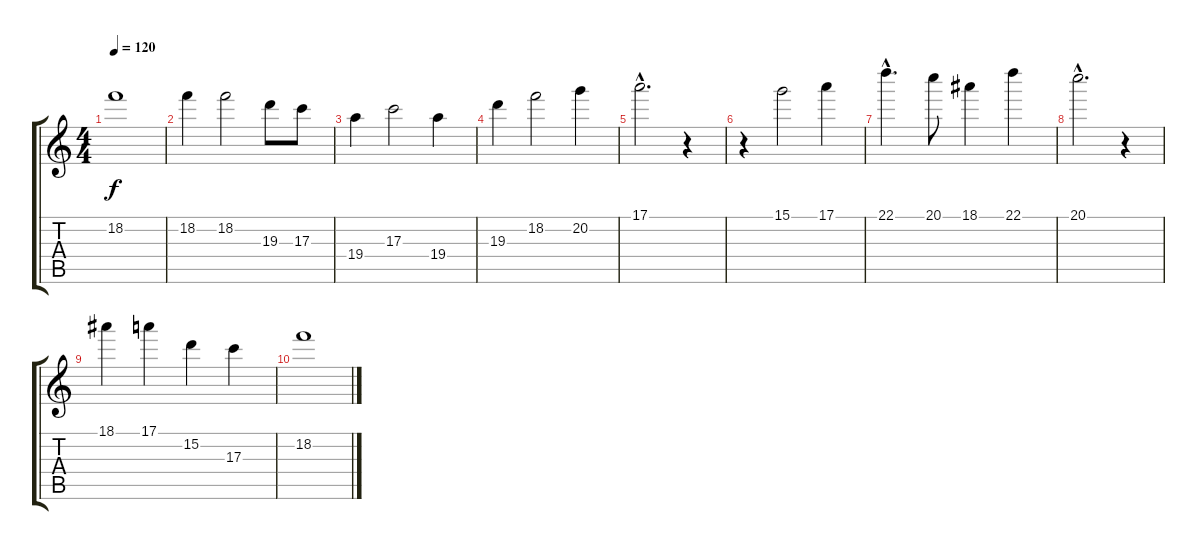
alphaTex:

\track "" {instrument overdrivenguitar}
\staff {score tabs}
\tuning (E4 B3 G3 D3 A2 E2) {hide}
\ts (4 4)
\tempo 120
\clef g2
\ks c
18.2.1{dy f} |
18.2.4 18.2.2 19.3.8 17.3.8 |
19.4.4 17.3.2 19.4.4 |
19.3.4 18.2.2 20.2.4 |
17.1{hac}.2{d} r.4 |
r.4 15.1.2 17.1.4 |
22.1{hac}.4{d} 20.1.8 18.1.4 22.1.4 |
20.1{hac}.2{d} r.4 |
18.1.4 17.1.4 15.2.4 17.3.4 |
18.2.1
